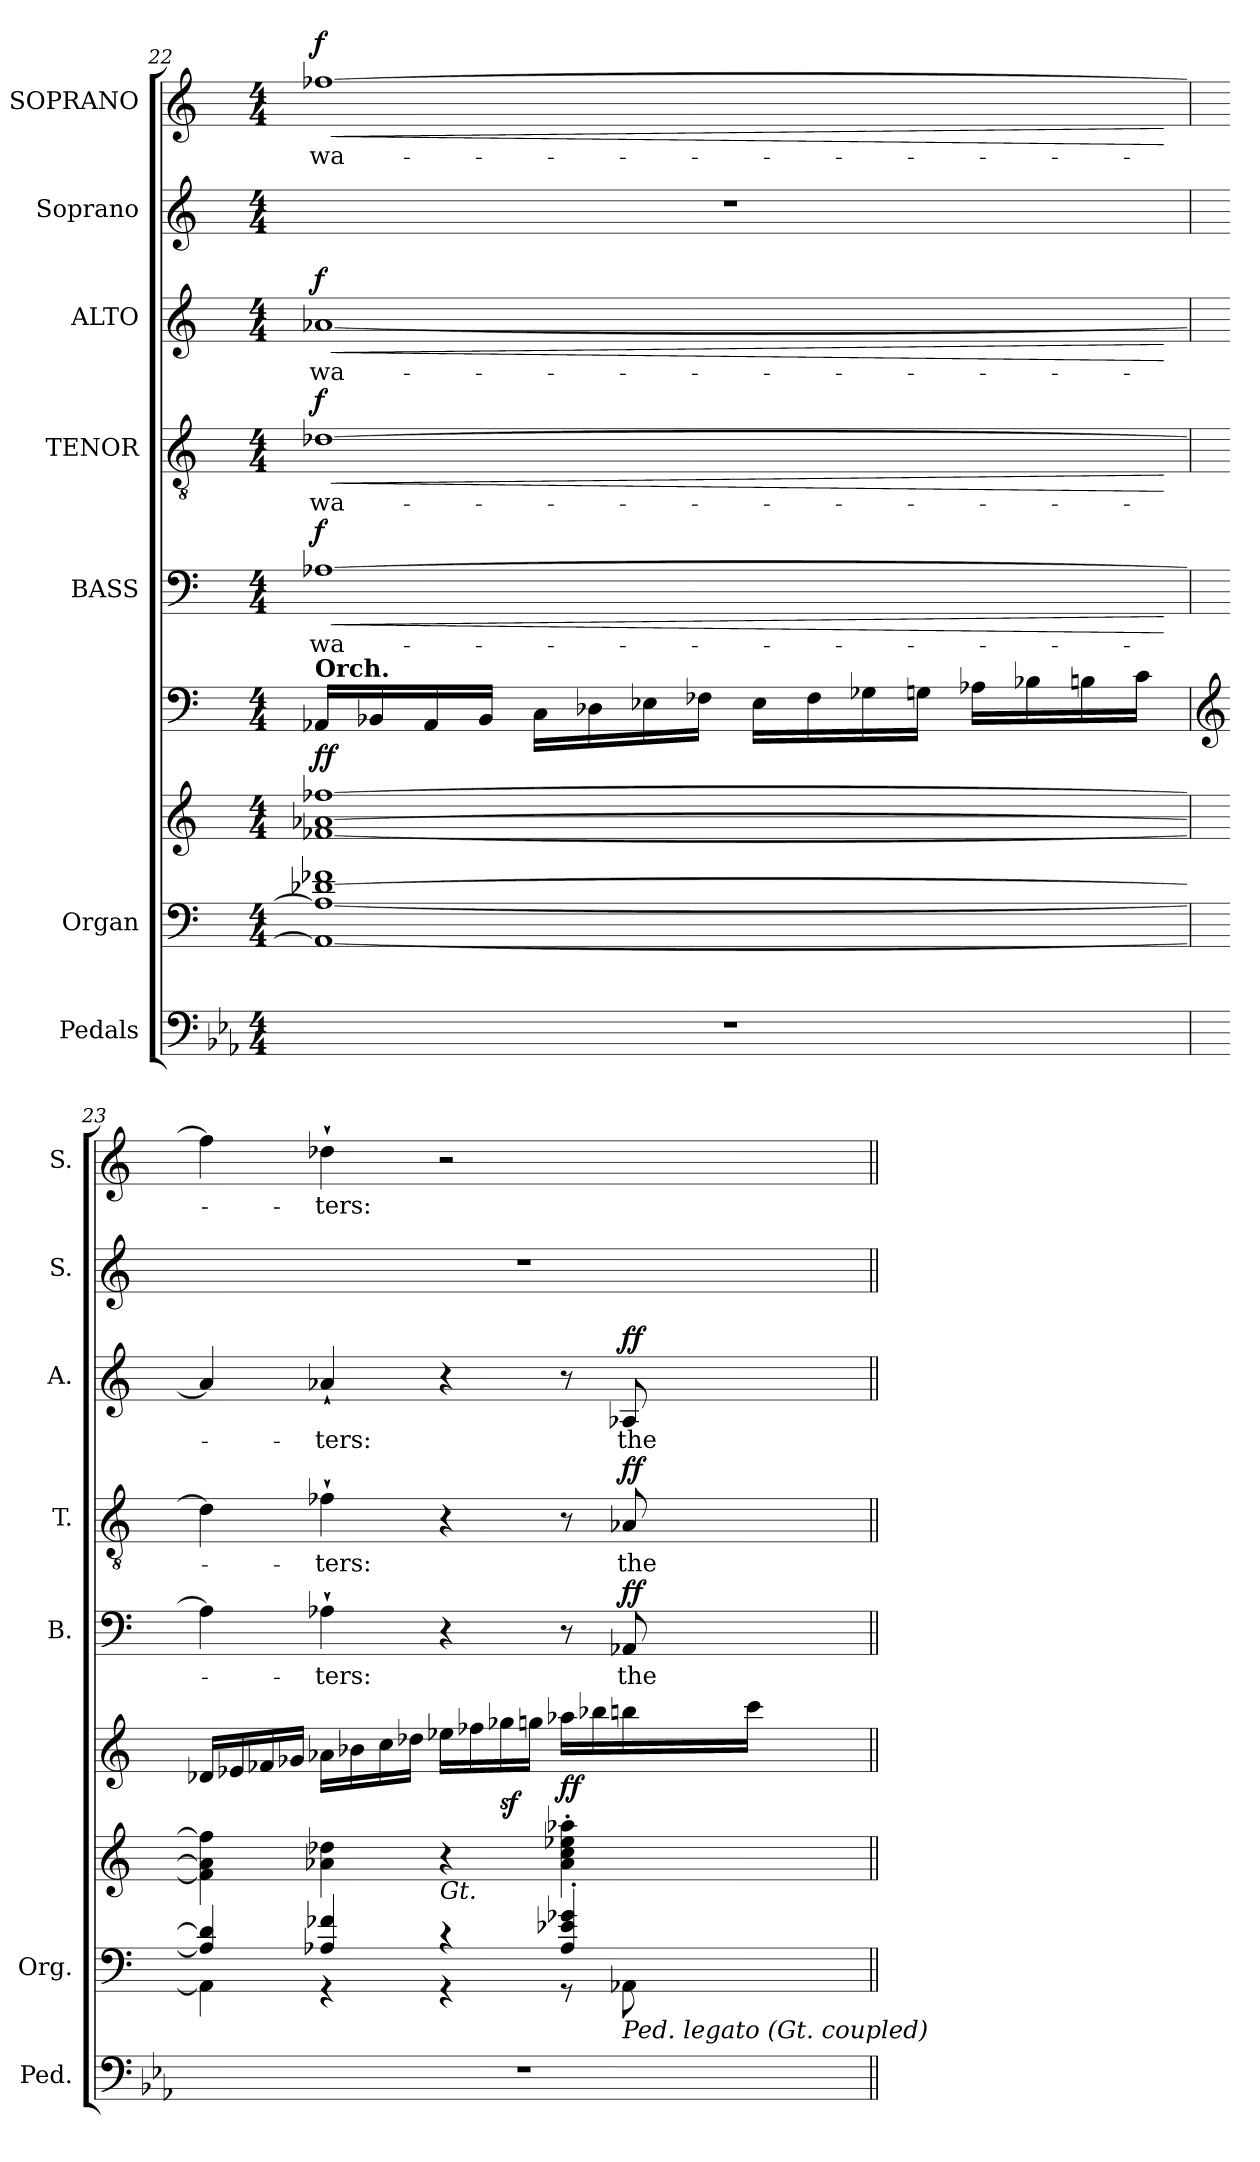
**kern	**kern	**kern	**kern	**dynam	**kern	**text	**dynam	**kern	**text	**dynam	**kern	**text	**dynam	**kern	**kern	**text	**dynam
*part7	*part6	*part6	*part6	*part6	*part5	*part5	*part5	*part4	*part4	*part4	*part3	*part3	*part3	*part2	*part1	*part1	*part1
*staff9	*staff8	*staff7	*staff6	*staff6/7/8	*staff5	*staff5	*staff5	*staff4	*staff4	*staff4	*staff3	*staff3	*staff3	*staff2	*staff1	*staff1	*staff1
*I"Pedals	*I"Organ	*	*	*	*I"BASS	*	*	*I"TENOR	*	*	*I"ALTO	*	*	*I"Soprano	*I"SOPRANO	*	*
*I'Ped.	*I'Org.	*	*	*	*I'B.	*	*	*I'T.	*	*	*I'A.	*	*	*I'S.	*I'S.	*	*
!!LO:PB:g=z
*clefF4	*clefF4	*clefG2	*clefF4	*	*clefF4	*	*	*clefGv2	*	*	*clefG2	*	*	*clefG2	*clefG2	*	*
*	*	*	*	*	*	*	*	*ITrd7c12	*	*	*	*	*	*	*	*	*
*k[b-e-a-]	*k[]	*k[]	*k[]	*	*k[]	*	*	*k[]	*	*	*k[]	*	*	*k[]	*k[]	*	*
*E-:	*C:	*C:	*C:	*	*C:	*	*	*C:	*	*	*C:	*	*	*C:	*C:	*	*
*M4/4	*M4/4	*M4/4	*M4/4	*	*M4/4	*	*	*M4/4	*	*	*M4/4	*	*	*M4/4	*M4/4	*	*
=22	=22	=22	=22	=22	=22	=22	=22	=22	=22	=22	=22	=22	=22	=22	=22	=22	=22
*	*^	*	*	*	*	*	*	*	*	*	*	*	*	*	*	*	*
!	!	!	!	!	!	!	!LO:LY:b:color=#000000	!LO:HP:b	!	!	!	!	!	!	!	!	!	!
!	!	!	!	!	!	!	!	!	!	!LO:LY:b:color=#000000	!LO:HP:b	!	!	!	!	!	!	!
!	!	!	!	!	!	!	!	!	!	!	!	!	!LO:LY:b:color=#000000	!LO:HP:b	!	!	!	!
!	!	!	!	!LO:TX:a:B:t=Orch.	!	!	!	!	!	!	!	!	!	!	!	!	!	!
!	!	!	!	!	!	!	!	!	!	!	!	!	!	!	!	!	!LO:LY:b:color=#000000	!LO:HP:b
1r	[1d-Xi 1f-Xi	1AA-i_ 1A-i_	[1f-Xi [1a-i [1ff-Xi	16AA-i/LL	f f	[1A-i	wa-	< f	[1D-Xi	wa-	< f	[1a-i	wa-	< f	1r	[1ff-Xi	wa-	< f
.	.	.	.	16BB-i/	.	.	.	.	.	.	.	.	.	.	.	.	.	.
.	.	.	.	16AA-i/	.	.	.	.	.	.	.	.	.	.	.	.	.	.
.	.	.	.	16BB-i/JJ	.	.	.	.	.	.	.	.	.	.	.	.	.	.
.	.	.	.	16Ci\LL	.	.	.	.	.	.	.	.	.	.	.	.	.	.
.	.	.	.	16D-Xi\	.	.	.	.	.	.	.	.	.	.	.	.	.	.
.	.	.	.	16E-i\	.	.	.	.	.	.	.	.	.	.	.	.	.	.
.	.	.	.	16F-Xi\JJ	.	.	.	.	.	.	.	.	.	.	.	.	.	.
.	.	.	.	16E-i\LL	.	.	.	.	.	.	.	.	.	.	.	.	.	.
.	.	.	.	16F-i\	.	.	.	.	.	.	.	.	.	.	.	.	.	.
.	.	.	.	16G-Xi\	.	.	.	.	.	.	.	.	.	.	.	.	.	.
.	.	.	.	16Gni\JJ	.	.	.	.	.	.	.	.	.	.	.	.	.	.
.	.	.	.	16A-i\LL	.	.	.	.	.	.	.	.	.	.	.	.	.	.
.	.	.	.	16B-i\	.	.	.	.	.	.	.	.	.	.	.	.	.	.
.	.	.	.	16Bni\	.	.	.	.	.	.	.	.	.	.	.	.	.	.
.	.	.	.	16ci\JJ	.	.	.	.	.	.	.	.	.	.	.	.	.	.
*	*v	*v	*	*	*	*	*	*	*	*	*	*	*	*	*	*	*	*
.	.	.	.	.	.	.	[	.	.	[	.	.	[	.	.	.	[
=23	=23	=23	=23	=23	=23	=23	=23	=23	=23	=23	=23	=23	=23	=23	=23	=23	=23
*	*	*	*clefG2	*	*	*	*	*	*	*	*	*	*	*	*	*	*
*	*^	*^	*	*	*	*	*	*	*	*	*	*	*	*	*	*	*
1r	4A-i/] 4d-i]	4AA-i\]	4f-i\] 4a-i] 4ff-i]	2ryy	16d-Xi/LL	.	4A-i\]	.	.	4D-i\]	.	.	4a-i/]	.	.	1r	4ff-i\]	.	.
.	.	.	.	.	16e-i/	.	.	.	.	.	.	.	.	.	.	.	.	.	.
.	.	.	.	.	16f-Xi/	.	.	.	.	.	.	.	.	.	.	.	.	.	.
.	.	.	.	.	16g-Xi/JJ	.	.	.	.	.	.	.	.	.	.	.	.	.	.
!	!	!	!	!	!	!	!	!LO:LY:b:color=#000000	!	!	!	!	!	!	!	!	!	!	!
!	!	!	!	!	!	!	!	!	!	!	!LO:LY:b:color=#000000	!	!	!	!	!	!	!	!
!	!	!	!	!	!	!	!	!	!	!	!	!	!	!LO:LY:b:color=#000000	!	!	!	!	!
!	!	!	!	!	!	!	!	!	!	!	!	!	!	!	!	!	!	!LO:LY:b:color=#000000	!
.	4A-i/ 4f-Xi	4r	4a-i\ 4dd-Xi	.	16a-i\LL	.	4A-`i\	-ters:	.	4F-X`i\	-ters:	.	4a-`i/	-ters:	.	.	4dd-X`i\	-ters:	.
.	.	.	.	.	16b-i\	.	.	.	.	.	.	.	.	.	.	.	.	.	.
.	.	.	.	.	16cci\	.	.	.	.	.	.	.	.	.	.	.	.	.	.
.	.	.	.	.	16dd-Xi\JJ	.	.	.	.	.	.	.	.	.	.	.	.	.	.
!	!	!	!LO:TX:b:i:t=Gt.	!	!	!	!	!	!	!	!	!	!	!	!	!	!	!	!
.	4r	4r	4r	8ryy	16ee-i\LL	.	4r	.	.	4r	.	.	4r	.	.	.	2r	.	.
.	.	.	.	.	16ff-Xi\	.	.	.	.	.	.	.	.	.	.	.	.	.	.
.	.	.	.	4.ryy	16gg-Xi\	sf	.	.	.	.	.	.	.	.	.	.	.	.	.
.	.	.	.	.	16ggni\JJ	.	.	.	.	.	.	.	.	.	.	.	.	.	.
.	4A-i/' 4e-i' 4g-Xi'	8r	4a-i\' 4cci' 4ee-i' 4aa-i'	.	16aa-i\LL	ff	8r	.	.	8r	.	.	8r	.	.	.	.	.	.
.	.	.	.	.	16bb-i\	.	.	.	.	.	.	.	.	.	.	.	.	.	.
!	!	!	!	!	!	!	!	!LO:LY:b:color=#000000	!	!	!	!	!	!	!	!	!	!	!
!	!	!	!	!	!	!	!	!	!	!	!LO:LY:b:color=#000000	!	!	!	!	!	!	!	!
!	!	!LO:TX:b:i:t=Ped. legato (Gt. coupled)	!	!	!	!	!	!	!	!	!	!	!	!	!	!	!	!	!
!	!	!	!	!	!	!	!	!	!	!	!	!	!	!LO:LY:b:color=#000000	!	!	!	!	!
.	.	8AA-i\	.	.	16bbni\	.	8AA-i/	the	ff	8AA-i/	the	ff	8A-i/	the	ff	.	.	.	.
.	.	.	.	.	16ccci\JJ	.	.	.	.	.	.	.	.	.	.	.	.	.	.
*	*v	*v	*	*	*	*	*	*	*	*	*	*	*	*	*	*	*	*	*
*	*	*v	*v	*	*	*	*	*	*	*	*	*	*	*	*	*	*	*
=||	=||	=||	=||	=||	=||	=||	=||	=||	=||	=||	=||	=||	=||	=||	=||	=||	=||
*-	*-	*-	*-	*-	*-	*-	*-	*-	*-	*-	*-	*-	*-	*-	*-	*-	*-
